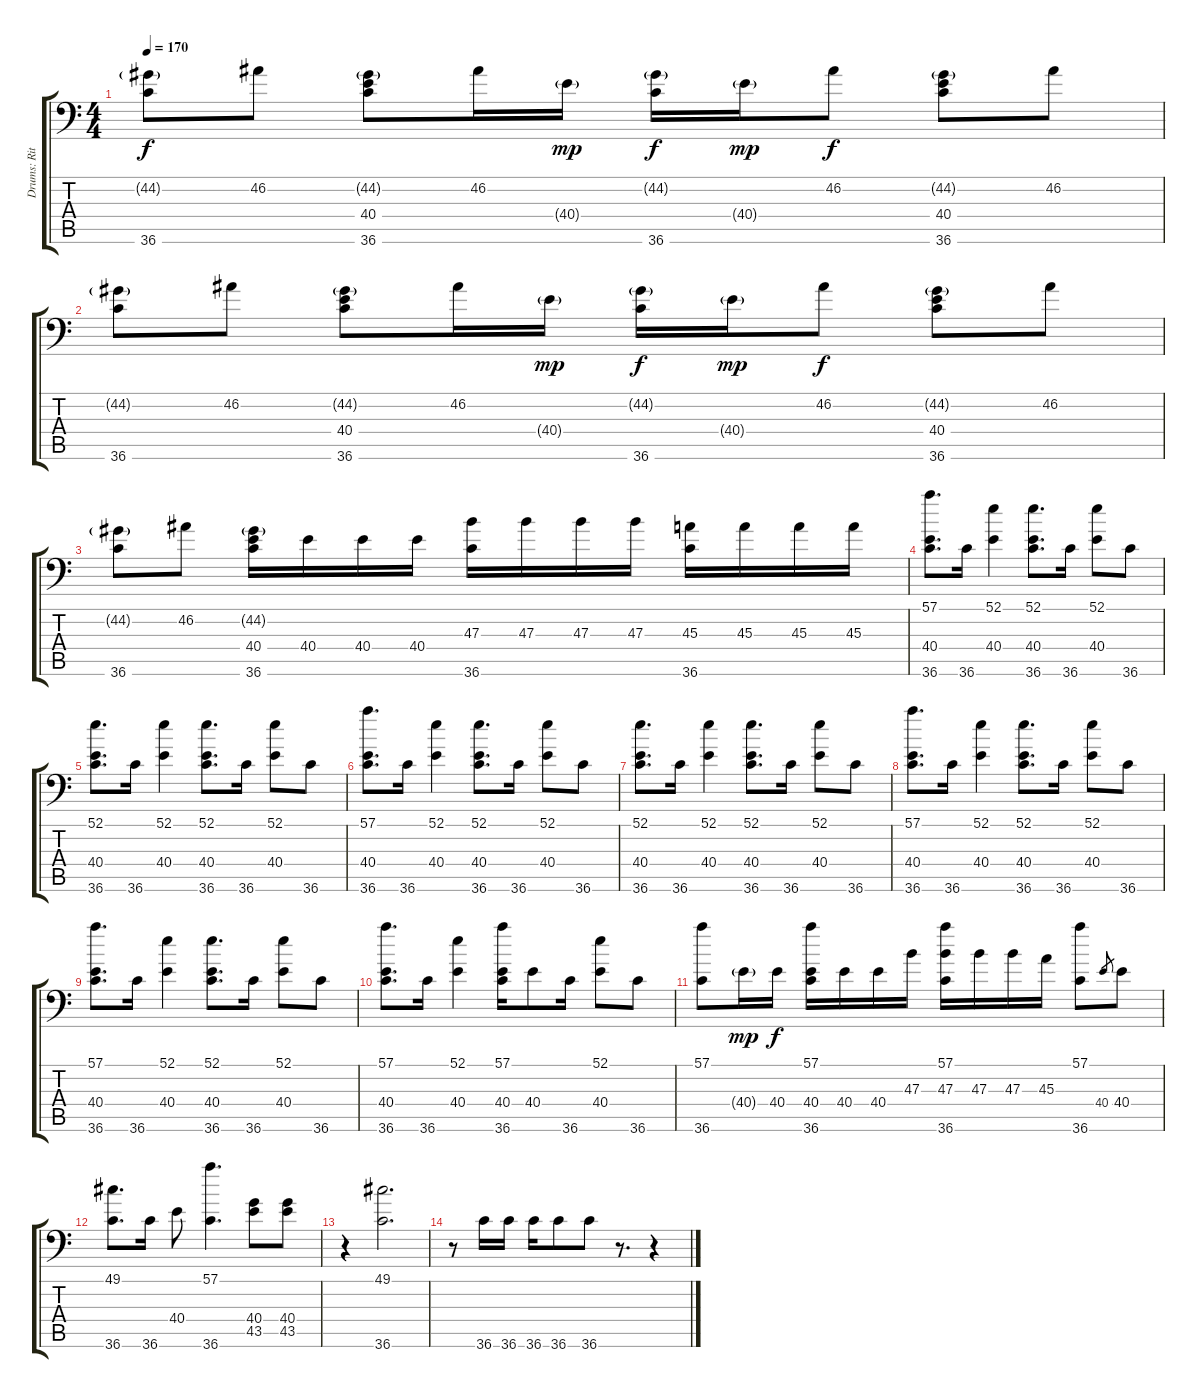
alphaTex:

\track ("Drums: Ritsu Tainaka" "Drums: Rit") {instrument acousticgrandpiano}
\staff {score tabs}
\tuning (C-1 C-1 C-1 C-1 C-1 C-1) {hide}
\ts (4 4)
\tempo 170
\clef f4
\ks c
(44.2{g} 36.6).8{dy f} 46.2.8 (44.2{g} 40.4 36.6).8 46.2.16 40.4{g}.16{dy mp} (44.2{g} 36.6).16{dy f} 40.4{g}.16{dy mp} 46.2.8{dy f} (44.2{g} 40.4 36.6).8 46.2.8 |
(44.2{g} 36.6).8 46.2.8 (44.2{g} 40.4 36.6).8 46.2.16 40.4{g}.16{dy mp} (44.2{g} 36.6).16{dy f} 40.4{g}.16{dy mp} 46.2.8{dy f} (44.2{g} 40.4 36.6).8 46.2.8 |
(44.2{g} 36.6).8 46.2.8 (44.2{g} 40.4 36.6).16 40.4.16 40.4.16 40.4.16 (47.3 36.6).16 47.3.16 47.3.16 47.3.16 (45.3 36.6).16 45.3.16 45.3.16 45.3.16 |
(57.1 40.4 36.6).8{d} 36.6.16 (52.1 40.4).4 (52.1 40.4 36.6).8{d} 36.6.16 (52.1 40.4).8 36.6.8 |
(52.1 40.4 36.6).8{d} 36.6.16 (52.1 40.4).4 (52.1 40.4 36.6).8{d} 36.6.16 (52.1 40.4).8 36.6.8 |
(57.1 40.4 36.6).8{d} 36.6.16 (52.1 40.4).4 (52.1 40.4 36.6).8{d} 36.6.16 (52.1 40.4).8 36.6.8 |
(52.1 40.4 36.6).8{d} 36.6.16 (52.1 40.4).4 (52.1 40.4 36.6).8{d} 36.6.16 (52.1 40.4).8 36.6.8 |
(57.1 40.4 36.6).8{d} 36.6.16 (52.1 40.4).4 (52.1 40.4 36.6).8{d} 36.6.16 (52.1 40.4).8 36.6.8 |
(57.1 40.4 36.6).8{d} 36.6.16 (52.1 40.4).4 (52.1 40.4 36.6).8{d} 36.6.16 (52.1 40.4).8 36.6.8 |
(57.1 40.4 36.6).8{d} 36.6.16 (52.1 40.4).4 (57.1 40.4 36.6).16 40.4.8 36.6.16 (52.1 40.4).8 36.6.8 |
(57.1 36.6).8 40.4{g}.16{dy mp} 40.4.16{dy f} (57.1 40.4 36.6).16 40.4.16 40.4.16 47.3.16 (57.1 47.3 36.6).16 47.3.16 47.3.16 45.3.16 (57.1 36.6).8 40.4.8{gr} 40.4.8 |
(49.1 36.6).8{d} 36.6.16 40.4.8 (57.1 36.6).4{d} (40.4 43.5).8 (40.4 43.5).8 |
r.4 (49.1 36.6).2{d} |
r.8 36.6.16 36.6.16 36.6.16 36.6.8 36.6.8 r.8{d} r.4
